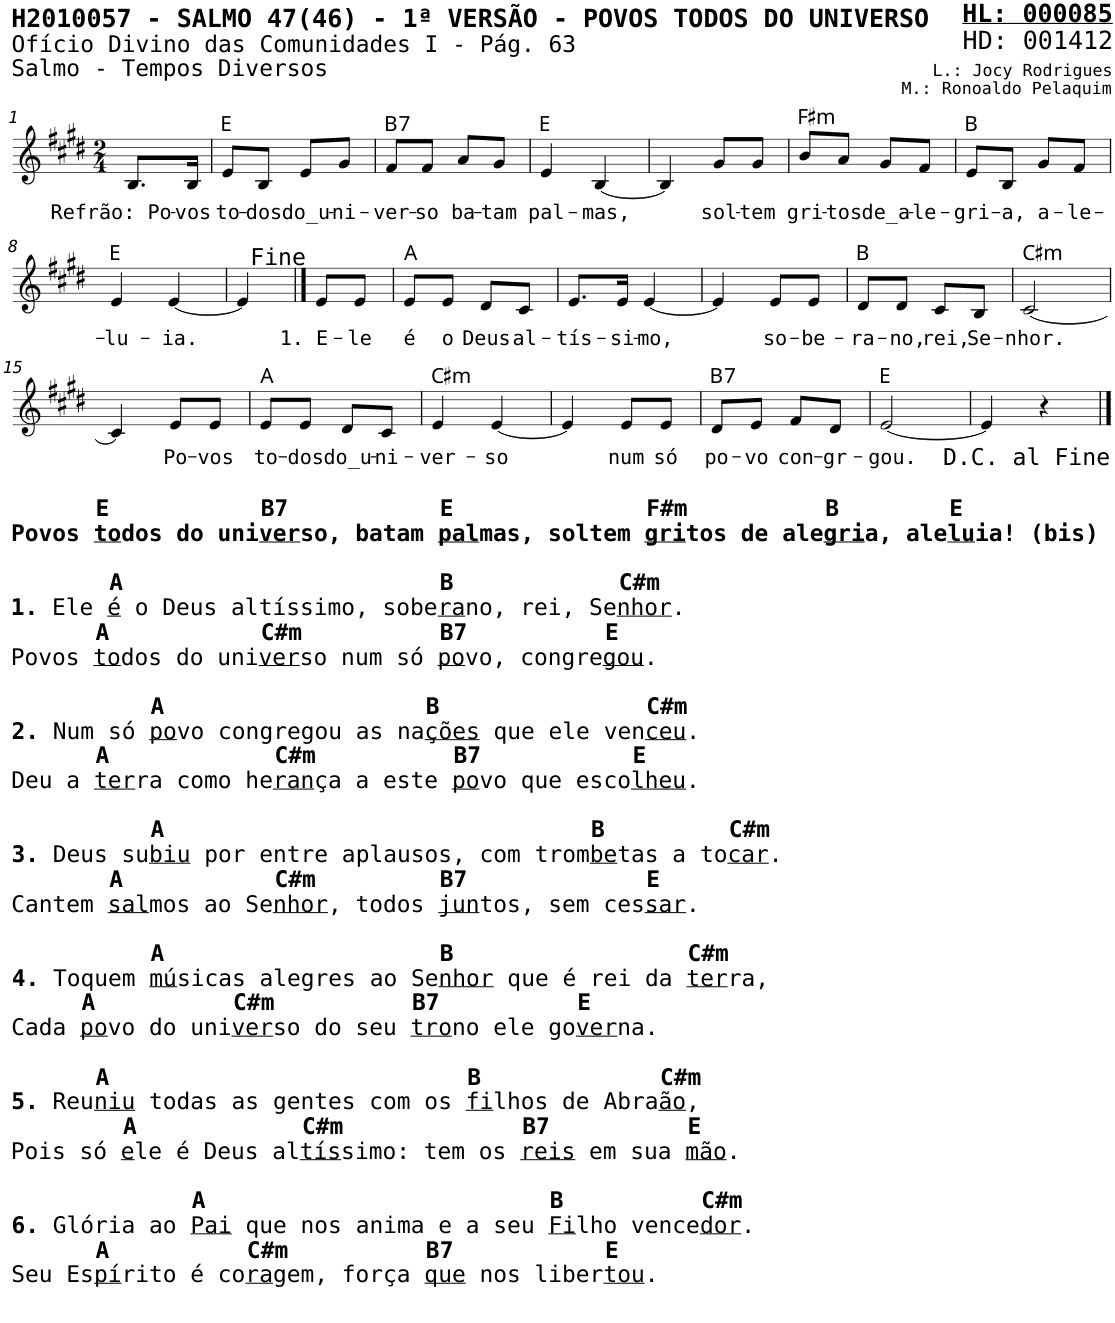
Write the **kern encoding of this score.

**kern	**text	**harte
*part1	*part1	*part1
*staff1	*staff1	*
*I"Voz	*	*
*I'V	*	*
*stria5	*	*
*clefG2	*	*
*k[f#c#g#d#]	*	*
*M2/4	*	*
=1	=1	=1
!	!LO:LY:b	!
8.B/L	Refrão: Po-	.
!	!LO:LY:b	!
16B/Jk	-vos	.
=2	=2	=2
!	!LO:LY:b	!
8e/L	to-	E:maj
!	!LO:LY:b	!
8B/J	-dos	.
!	!LO:LY:b	!
8e/L	do_u-	.
!	!LO:LY:b	!
8g#/J	-ni-	.
=3	=3	=3
!	!LO:LY:b	!LO:H:kt=7
8f#/L	-ver-	B:7
!	!LO:LY:b	!
8f#/J	-so	.
!	!LO:LY:b	!
8a/L	ba-	.
!	!LO:LY:b	!
8g#/J	-tam	.
=4	=4	=4
!	!LO:LY:b	!
4e/	pal-	E:maj
!	!LO:LY:b	!
[4B/	-mas,	.
=5	=5	=5
4B/]	.	.
!	!LO:LY:b	!
8g#/L	sol-	.
!	!LO:LY:b	!
8g#/J	-tem	.
=6	=6	=6
!	!LO:LY:b	!LO:H:kt=m
8b/L	gri-	F#:min
!	!LO:LY:b	!
8a/J	-tos	.
!	!LO:LY:b	!
8g#/L	de_a-	.
!	!LO:LY:b	!
8f#/J	-le-	.
=7	=7	=7
!	!LO:LY:b	!
8e/L	-gri-	B:maj
!	!LO:LY:b	!
8B/J	-a,	.
!	!LO:LY:b	!
8g#/L	a-	.
!	!LO:LY:b	!
8f#/J	-le-	.
!!LO:LB:g=z
=8	=8	=8
!	!LO:LY:b	!
4e/	-lu-	E:maj
!	!LO:LY:b	!
[4e/	-ia.	.
=9	=9	=9
4e/]	.	.
!	!LO:LY:b	!
8e/L	1. E-	.
!	!LO:LY:b	!
8e/J	-le	.
=10	=10	=10
!	!LO:LY:b	!
8e/L	é	A:maj
!	!LO:LY:b	!
8e/J	o	.
!	!LO:LY:b	!
8d#/L	Deus	.
!	!LO:LY:b	!
8c#/J	al-	.
=11	=11	=11
!	!LO:LY:b	!
8.e/L	-tís-	.
!	!LO:LY:b	!
16e/Jk	-si-	.
!	!LO:LY:b	!
[4e/	-mo,	.
=12	=12	=12
4e/]	.	.
!	!LO:LY:b	!
8e/L	so-	.
!	!LO:LY:b	!
8e/J	-be-	.
=13	=13	=13
!	!LO:LY:b	!
8d#/L	-ra-	B:maj
!	!LO:LY:b	!
8d#/J	-no,	.
!	!LO:LY:b	!
8c#/L	rei,	.
!	!LO:LY:b	!
8B/J	Se-	.
=14	=14	=14
!	!LO:LY:b	!LO:H:kt=m
[2c#/	-nhor.	C#:min
!!LO:LB:g=z
=15	=15	=15
!LO:TX:b:B:t=E           B7           E              F#m          B        E	!	!
!LO:TX:b:t=Povos	!	!
!LO:TX:b:t=to	!	!
!LO:TX:b:t=dos do uni	!	!
!LO:TX:b:t=ver	!	!
!LO:TX:b:t=so, batam	!	!
!LO:TX:b:t=pal	!	!
!LO:TX:b:t=mas, soltem	!	!
!LO:TX:b:t=gri	!	!
!LO:TX:b:t=tos de ale	!	!
!LO:TX:b:t=gri	!	!
!LO:TX:b:t=a, ale	!	!
!LO:TX:b:t=lu	!	!
!LO:TX:b:t=ia! (bis)	!	!
!LO:TX:b:t=A                       B            C#m	!	!
!LO:TX:b:t=1.	!	!
!LO:TX:b:t=Ele	!	!
!LO:TX:b:t=é	!	!
!LO:TX:b:t=o Deus altíssimo, sobe	!	!
!LO:TX:b:t=ra	!	!
!LO:TX:b:t=no, rei, Se	!	!
!LO:TX:b:t=nhor	!	!
!LO:TX:b:t=.	!	!
!LO:TX:b:B:t=A           C#m          B7          E	!	!
!LO:TX:b:t=Povos	!	!
!LO:TX:b:t=to	!	!
!LO:TX:b:t=dos do uni	!	!
!LO:TX:b:t=ver	!	!
!LO:TX:b:t=so num só	!	!
!LO:TX:b:t=po	!	!
!LO:TX:b:t=vo, congre	!	!
!LO:TX:b:t=gou	!	!
!LO:TX:b:t=.	!	!
!LO:TX:b:B:t=A                   B               C#m	!	!
!LO:TX:b:t=2.	!	!
!LO:TX:b:t=Num só	!	!
!LO:TX:b:t=po	!	!
!LO:TX:b:t=vo congregou as na	!	!
!LO:TX:b:t=ções	!	!
!LO:TX:b:t=que ele ven	!	!
!LO:TX:b:t=ceu	!	!
!LO:TX:b:t=.	!	!
!LO:TX:b:B:t=A            C#m          B7           E	!	!
!LO:TX:b:t=Deu a	!	!
!LO:TX:b:t=ter	!	!
!LO:TX:b:t=ra como he	!	!
!LO:TX:b:t=ran	!	!
!LO:TX:b:t=ça a este	!	!
!LO:TX:b:t=po	!	!
!LO:TX:b:t=vo que esco	!	!
!LO:TX:b:t=lheu	!	!
!LO:TX:b:t=.	!	!
!LO:TX:b:B:t=A                               B         C#m	!	!
!LO:TX:b:t=3.	!	!
!LO:TX:b:t=Deus su	!	!
!LO:TX:b:t=biu	!	!
!LO:TX:b:t=por entre aplausos, com trom	!	!
!LO:TX:b:t=be	!	!
!LO:TX:b:t=tas a to	!	!
!LO:TX:b:t=car	!	!
!LO:TX:b:t=.	!	!
!LO:TX:b:B:t=A           C#m         B7             E	!	!
!LO:TX:b:t=Cantem	!	!
!LO:TX:b:t=sal	!	!
!LO:TX:b:t=mos ao Se	!	!
!LO:TX:b:t=nhor	!	!
!LO:TX:b:t=, todos	!	!
!LO:TX:b:t=jun	!	!
!LO:TX:b:t=tos, sem ces	!	!
!LO:TX:b:t=sar	!	!
!LO:TX:b:t=.	!	!
!LO:TX:b:B:t=A                    B                 C#m	!	!
!LO:TX:b:t=4.	!	!
!LO:TX:b:t=Toquem	!	!
!LO:TX:b:t=mú	!	!
!LO:TX:b:t=sicas alegres ao Se	!	!
!LO:TX:b:t=nhor	!	!
!LO:TX:b:t=que é rei da	!	!
!LO:TX:b:t=ter	!	!
!LO:TX:b:t=ra,	!	!
!LO:TX:b:B:t=A          C#m          B7          E	!	!
!LO:TX:b:t=Cada	!	!
!LO:TX:b:t=po	!	!
!LO:TX:b:t=vo do uni	!	!
!LO:TX:b:t=ver	!	!
!LO:TX:b:t=so do seu	!	!
!LO:TX:b:t=tro	!	!
!LO:TX:b:t=no ele go	!	!
!LO:TX:b:t=ver	!	!
!LO:TX:b:t=na.	!	!
!LO:TX:b:B:t=A                          B             C#m	!	!
!LO:TX:b:t=5.	!	!
!LO:TX:b:t=Reu	!	!
!LO:TX:b:t=niu	!	!
!LO:TX:b:t=todas as gentes com os	!	!
!LO:TX:b:t=fi	!	!
!LO:TX:b:t=lhos de Abra	!	!
!LO:TX:b:t=ão	!	!
!LO:TX:b:t=,	!	!
!LO:TX:b:B:t=A            C#m             B7          E	!	!
!LO:TX:b:t=Pois só	!	!
!LO:TX:b:t=e	!	!
!LO:TX:b:t=le é Deus al	!	!
!LO:TX:b:t=tís	!	!
!LO:TX:b:t=simo&colon; tem os	!	!
!LO:TX:b:t=reis	!	!
!LO:TX:b:t=em sua	!	!
!LO:TX:b:t=mão	!	!
!LO:TX:b:t=.	!	!
!LO:TX:b:B:t=A                         B          C#m	!	!
!LO:TX:b:t=6.	!	!
!LO:TX:b:t=Glória ao	!	!
!LO:TX:b:t=Pai	!	!
!LO:TX:b:t=que nos anima e a seu	!	!
!LO:TX:b:t=Fi	!	!
!LO:TX:b:t=lho vence	!	!
!LO:TX:b:t=dor	!	!
!LO:TX:b:t=.	!	!
!LO:TX:b:B:t=A          C#m          B7           E	!	!
!LO:TX:b:t=Seu Es	!	!
!LO:TX:b:t=pí	!	!
!LO:TX:b:t=rito é co	!	!
!LO:TX:b:t=ra	!	!
!LO:TX:b:t=gem, força	!	!
!LO:TX:b:t=que	!	!
!LO:TX:b:t=nos liber	!	!
!LO:TX:b:t=tou	!	!
!LO:TX:b:t=.	!	!
4c#/]	.	.
!	!LO:LY:b	!
8e/L	Po-	.
!	!LO:LY:b	!
8e/J	-vos	.
=16	=16	=16
!	!LO:LY:b	!
8e/L	to-	A:maj
!	!LO:LY:b	!
8e/J	-dos	.
!	!LO:LY:b	!
8d#/L	do_u-	.
!	!LO:LY:b	!
8c#/J	-ni-	.
=17	=17	=17
!	!LO:LY:b	!LO:H:kt=m
4e/	-ver-	C#:min
!	!LO:LY:b	!
[4e/	-so	.
=18	=18	=18
4e/]	.	.
!	!LO:LY:b	!
8e/L	num	.
!	!LO:LY:b	!
8e/J	só	.
=19	=19	=19
!	!LO:LY:b	!LO:H:kt=7
8d#/L	po-	B:7
!	!LO:LY:b	!
8e/J	-vo	.
!	!LO:LY:b	!
8f#/L	con-	.
!	!LO:LY:b	!
8d#/J	-gr-	.
=20	=20	=20
!	!LO:LY:b	!
[2e/	-gou.	E:maj
=21	=21	=21
4e/]	.	.
4r	.	.
==	==	==
*-	*-	*-
